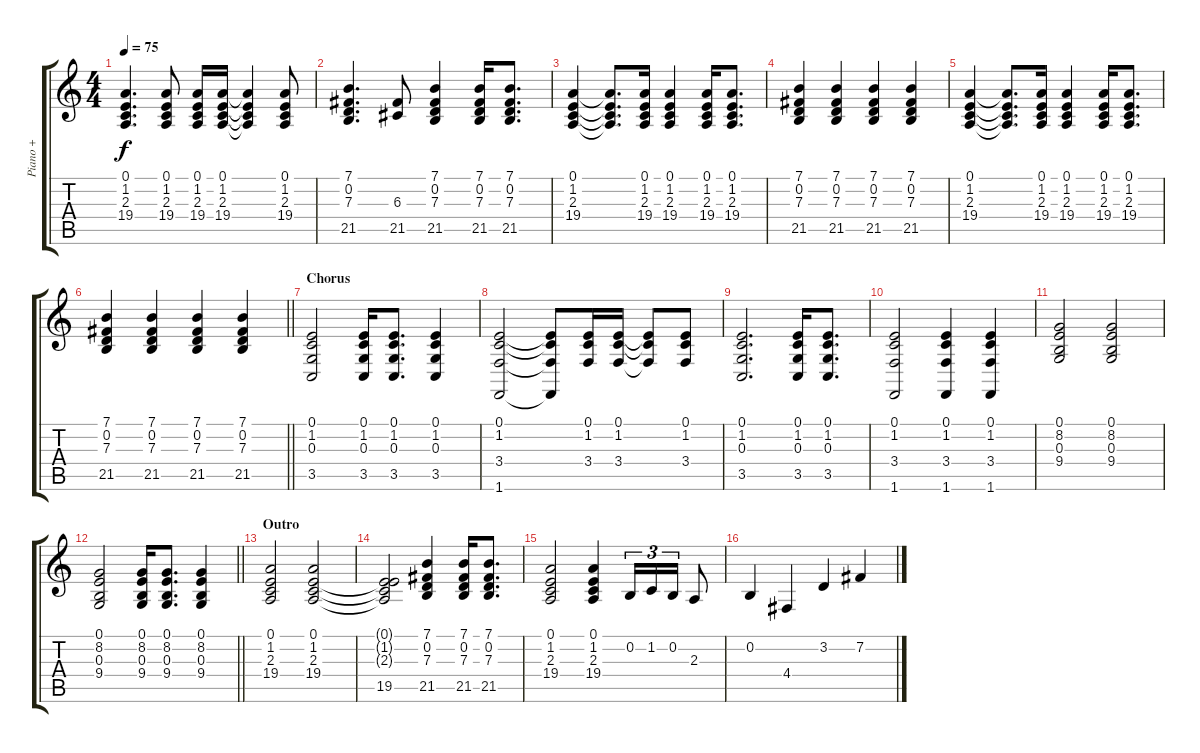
\track ("Piano +" "Piano +") {instrument electricgrandpiano}
\staff {score tabs}
\tuning (E4 B3 G3 D3 A2 E2) {hide}
\ts (4 4)
\tempo 75
\clef g2
\ks c
(0.1 1.2 2.3 19.4).4{d dy f} (0.1 1.2 2.3 19.4).8 (0.1 1.2 2.3 19.4).16 (0.1 1.2 2.3 19.4).16 (0.1{t} 1.2{t} 2.3{t} 19.4{t}).4 (0.1 1.2 2.3 19.4).8 |
(7.1 0.2 7.3 21.5).4{d} (6.3 21.5).8 (7.1 0.2 7.3 21.5).4 (7.1 0.2 7.3 21.5).16 (7.1 0.2 7.3 21.5).8{d} |
(0.1 1.2 2.3 19.4).4 (0.1{t} 1.2{t} 2.3{t} 19.4{t}).8{d} (0.1 1.2 2.3 19.4).16 (0.1 1.2 2.3 19.4).4 (0.1 1.2 2.3 19.4).16 (0.1 1.2 2.3 19.4).8{d} |
(7.1 0.2 7.3 21.5).4 (7.1 0.2 7.3 21.5).4 (7.1 0.2 7.3 21.5).4 (7.1 0.2 7.3 21.5).4 |
(0.1 1.2 2.3 19.4).4 (0.1{t} 1.2{t} 2.3{t} 19.4{t}).8{d} (0.1 1.2 2.3 19.4).16 (0.1 1.2 2.3 19.4).4 (0.1 1.2 2.3 19.4).16 (0.1 1.2 2.3 19.4).8{d} |
\barLineRight lightlight
(7.1 0.2 7.3 21.5).4 (7.1 0.2 7.3 21.5).4 (7.1 0.2 7.3 21.5).4 (7.1 0.2 7.3 21.5).4 |
\section ("" "Chorus")
(0.1 1.2 0.3 3.5).2 (0.1 1.2 0.3 3.5).16 (0.1 1.2 0.3 3.5).8{d} (0.1 1.2 0.3 3.5).4 |
(0.1 1.2 3.4 1.6).2 (0.1{t} 1.2{t} 3.4{t} 1.6{t}).8 (0.1 1.2 3.4).16 (0.1 1.2 3.4).16 (0.1{t} 1.2{t} 3.4{t}).8 (0.1 1.2 3.4).8 |
(0.1 1.2 0.3 3.5).2{d} (0.1 1.2 0.3 3.5).16 (0.1 1.2 0.3 3.5).8{d} |
(0.1 1.2 3.4 1.6).2 (0.1 1.2 3.4 1.6).4 (0.1 1.2 3.4 1.6).4 |
(0.1 8.2 0.3 9.4).2 (0.1 8.2 0.3 9.4).2 |
\barLineRight lightlight
(0.1 8.2 0.3 9.4).2 (0.1 8.2 0.3 9.4).16 (0.1 8.2 0.3 9.4).8{d} (0.1 8.2 0.3 9.4).4 |
\section ("" "Outro")
(0.1 1.2 2.3 19.4).2 (0.1 1.2 2.3 19.4).2 |
(0.1{t} 1.2{t} 2.3{t} 19.5).2 (7.1 0.2 7.3 21.5).4 (7.1 0.2 7.3 21.5).16 (7.1 0.2 7.3 21.5).8{d} |
(0.1 1.2 2.3 19.4).2 (0.1 1.2 2.3 19.4).4 0.2.16{tu (3 2)} 1.2.16{tu (3 2)} 0.2.16{tu (3 2)} 2.3.8 |
0.2.4 4.4.4 3.2.4 7.2.4
